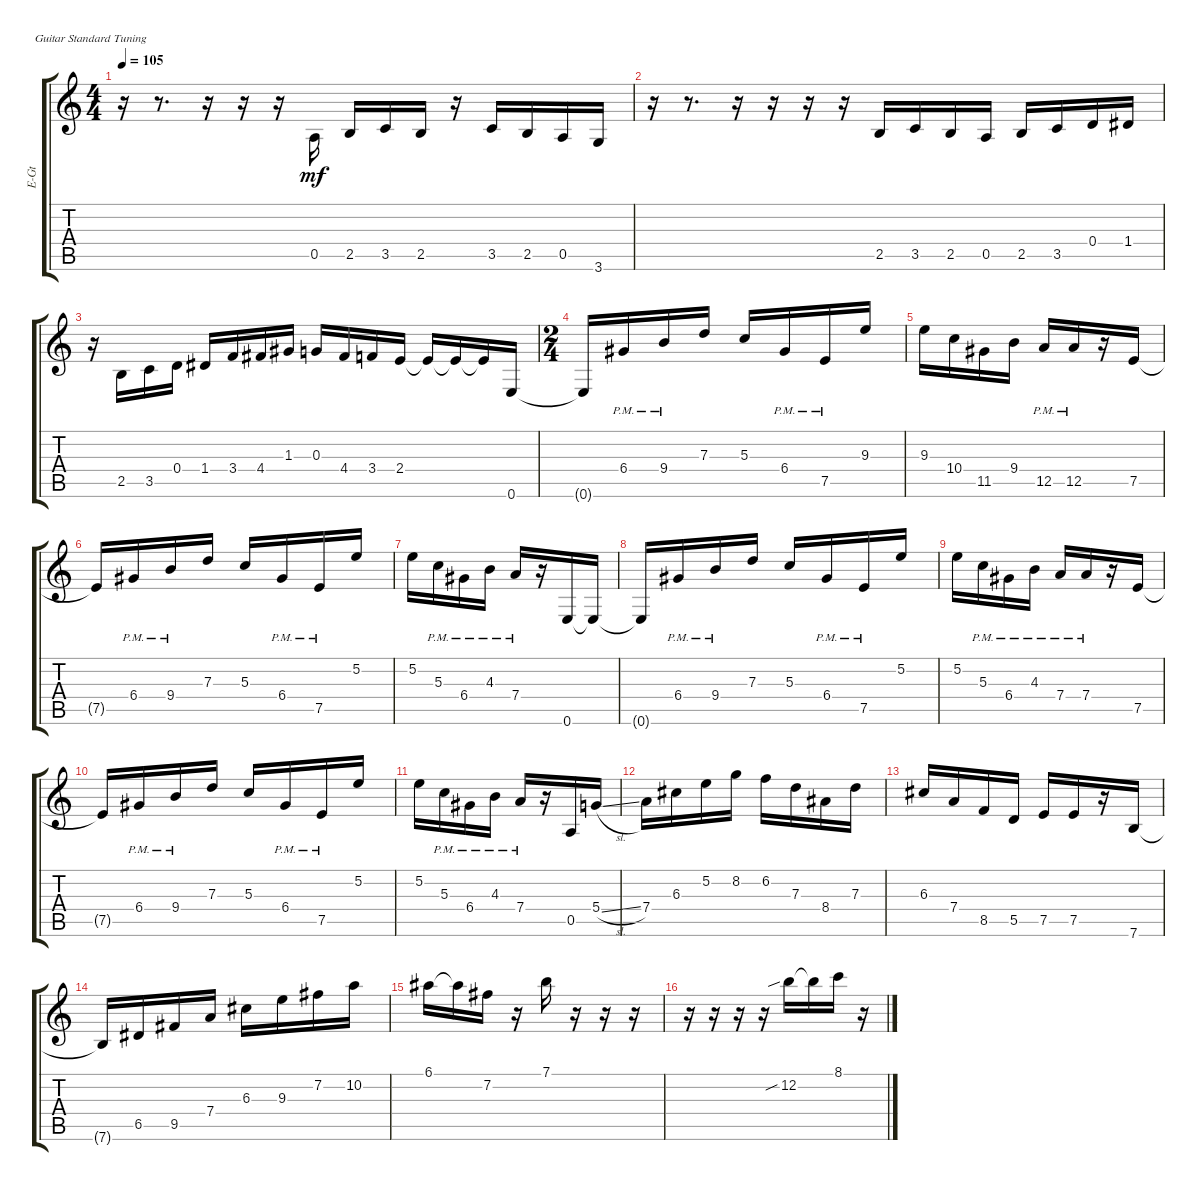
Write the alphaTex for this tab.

\defaultSystemsLayout 4
\bracketExtendMode groupsimilarinstruments
\otherSystemsTrackNameOrientation horizontal
\track ("Al Di Electric" "E-Gt") {instrument overdrivenguitar}
\staff {score tabs}
\tuning (E4 B3 G3 D3 A2 E2)
\ts (4 4)
\tempo 105
\clef g2
\ks c
r.16{dy mf beam Down} r.8{d beam Down} r.16{beam Down} r.16{beam Down} r.16{beam Down} 0.5.16{beam Up} 2.5.16{beam Up} 3.5.16{beam Up} 2.5.16{beam Up} r.16{beam Up} 3.5.16{beam Up} 2.5.16{beam Up} 0.5.16{beam Up} 3.6.16{beam Up} |
r.16{beam Down} r.8{d beam Down} r.16{beam Down} r.16{beam Down} r.16{beam Down} r.16{beam Down} 2.5.16{beam Up} 3.5.16{beam Up} 2.5.16{beam Up} 0.5.16{beam Up} 2.5.16{beam Up} 3.5.16{beam Up} 0.4.16{beam Up} 1.4{acc #}.16{beam Up} |
r.16{beam Down} 2.5.16{beam Up} 3.5.16{beam Up} 0.4.16{beam Up} 1.4{acc #}.16{beam Up} 3.4.16{beam Up} 4.4{acc #}.16{beam Up} 1.3{acc #}.16{beam Up} 0.3.16{beam Up} 4.4{acc #}.16{beam Up} 3.4.16{beam Up} 2.4.16{beam Up} 2.4{t}.16{beam Up} 2.4{t}.16{beam Up} 2.4{t}.16{beam Up} 0.6.16{beam Up} |
\ts (2 4)
0.6{t}.16{beam Up} 6.4{pm acc #}.16{beam Up} 9.4{pm}.16{beam Up} 7.3.16{beam Up} 5.3.16{beam Up} 6.4{pm acc #}.16{beam Up} 7.5{pm}.16{beam Up} 9.3.16{beam Up} |
9.3.16{beam Down} 10.4.16{beam Down} 11.5{acc #}.16{beam Down} 9.4.16{beam Down} 12.5{pm}.16{beam Up} 12.5{pm}.16{beam Up} r.16{beam Up} 7.5.16{beam Up} |
7.5{t}.16{beam Up} 6.4{pm acc #}.16{beam Up} 9.4{pm}.16{beam Up} 7.3.16{beam Up} 5.3.16{beam Up} 6.4{pm acc #}.16{beam Up} 7.5{pm}.16{beam Up} 5.2.16{beam Up} |
5.2.16{beam Down} 5.3{pm}.16{beam Down} 6.4{pm acc #}.16{beam Down} 4.3{pm}.16{beam Down} 7.4{pm}.16{beam Up} r.16{beam Up} 0.6.16{beam Up} 0.6{t}.16{beam Up} |
0.6{t}.16{beam Up} 6.4{pm acc #}.16{beam Up} 9.4{pm}.16{beam Up} 7.3.16{beam Up} 5.3.16{beam Up} 6.4{pm acc #}.16{beam Up} 7.5{pm}.16{beam Up} 5.2.16{beam Up} |
5.2.16{beam Down} 5.3{pm}.16{beam Down} 6.4{pm acc #}.16{beam Down} 4.3{pm}.16{beam Down} 7.4{pm}.16{beam Up} 7.4{pm}.16{beam Up} r.16{beam Up} 7.5.16{beam Up} |
7.5{t}.16{beam Up} 6.4{pm acc #}.16{beam Up} 9.4{pm}.16{beam Up} 7.3.16{beam Up} 5.3.16{beam Up} 6.4{pm acc #}.16{beam Up} 7.5{pm}.16{beam Up} 5.2.16{beam Up} |
5.2.16{beam Down} 5.3{pm}.16{beam Down} 6.4{pm acc #}.16{beam Down} 4.3{pm}.16{beam Down} 7.4{pm}.16{beam Up} r.16{beam Up} 0.5.16{beam Up} 5.4{sl}.16{beam Up} |
7.4.16{beam Down} 6.3{acc #}.16{beam Down} 5.2.16{beam Down} 8.2.16{beam Down} 6.2.16{beam Down} 7.3.16{beam Down} 8.4{acc #}.16{beam Down} 7.3.16{beam Down} |
6.3{acc #}.16{beam Up} 7.4.16{beam Up} 8.5.16{beam Up} 5.5.16{beam Up} 7.5.16{beam Up} 7.5.16{beam Up} r.16{beam Up} 7.6.16{beam Up} |
7.6{t}.16{beam Up} 6.5{acc #}.16{beam Up} 9.5{acc #}.16{beam Up} 7.4.16{beam Up} 6.3{acc #}.16{beam Down} 9.3.16{beam Down} 7.2{acc #}.16{beam Down} 10.2.16{beam Down} |
6.1{acc #}.16{beam Down} 6.1{t acc #}.16{beam Down} 7.2{acc #}.16{beam Down} r.16{beam Down} 7.1.16{beam Down} r.16{beam Down} r.16{beam Down} r.16{beam Down} |
r.16{beam Down} r.16{beam Down} r.16{beam Down} r.16{beam Down} 12.2{sib}.16{beam Down} 12.2{t}.16{beam Down} 8.1.16{beam Down} r.16{beam Down}
